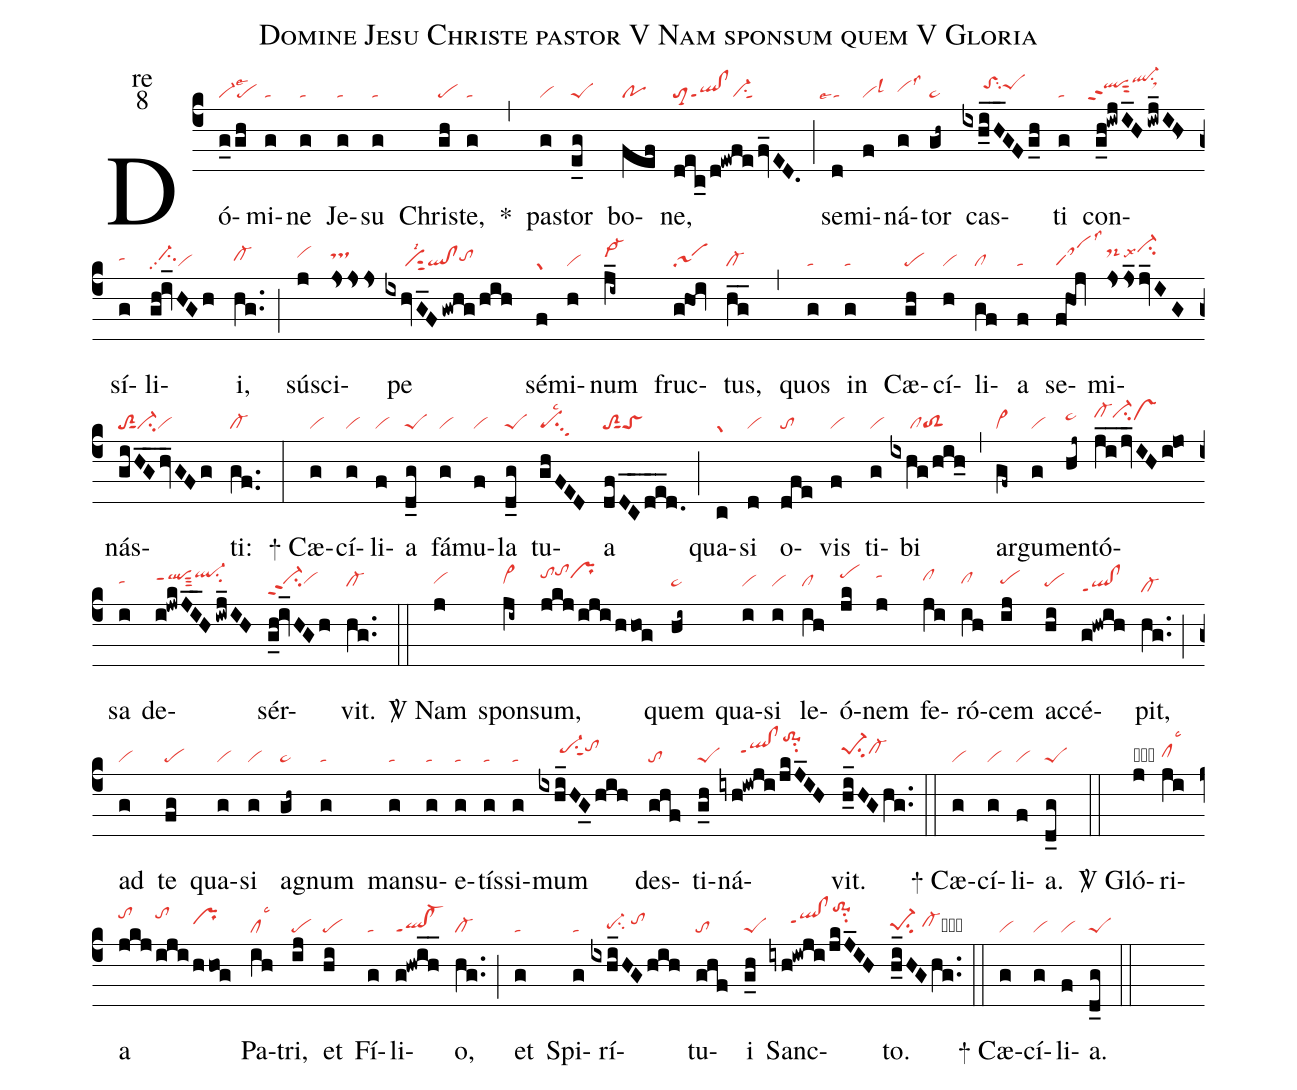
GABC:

name:Domine Jesu Christe pastor V Nam sponsum quem V Gloria;
office-part:re;
mode:8;
nabc-lines:1;
%%
(c4) Dó(g_0gh|vi-lse3```pe)mi(g|ta)ne(g|ta) Je(g|ta)su(g|ta) Chris(gh|pe)te,(g|ta) <sp>*</sp>(,) pas(g|vi)tor(e_g|peS) bo(fef|po)ne,(dec_/d!ewfefv_ED.|toM3ql!clppt1vi-su1sut1) (;) se(d|```talse4)mi(f|vilsl3)ná(g|vihhlss3)tor(gh~|pe~) cas(ixh_i_H_GFg_h|/////toShisu2peShi)ti(g|ta) con(g_h!iwjI_Hiwj_IH>|``qlhippt2sut2ql-hksu1sux1)sí(g|tahh)li(gh!iv_HGh|//ci-hhpp2vi)i,(hg..|cl-hh) (;) sús(j|vihi)ci(jsjsjs|tshi)pe(ixhvG_Fgwhg/hih|/////visut2lsi2ql!cltohh) sé(f|gr)mi(h|vi)num(j_i~|vi->hi) fruc(ghOi|sa1)tus,(hg__|cl-) (,) quos(g|ta) in(g|ta) Cæ(gh|pe)cí(h|vi)li(gf|cl)a(f|ta) se(fhOj|saMlss3)mi(jsjs_2jv_IG|ds-hjlsx6ci-hk)nás(giH_G_hv_GFg|toS2sut1ci-vi)ti:(gf..|cl-) (:)

<sp>+</sp> Cæ(g|vi)cí(g|vi)li(f|vi)a(d_g|peS) fá(g|vi)mu(f|vi)la(d_g|peS) tu(ghFED|pesu3lsc2)a(dfD_C_/d_e_d.|toS2sut1toS) (;) qua(c|gr)si(d|vi) o(dfe|to)vis(f|vi) ti(g|vi)bi(ixhg/hih_|/////cltoS2) (,) ar(gf~|vi>)gu(g|vi)men(hj~|pe~hi)tó(j_i_jv_IHijO|cl-hjci-hjvshi)sa(i|tahi) de(i!jwkJ_I_Hiwj_IH|qlhjppt1sut3ql-hksu2)sér(g_h!iv_HGh|ci-hippt2vihi)vit.(hg..|cl-hh) (::)

<sp>V/</sp> Nam(j|vihi) spon(ji~|vi>hi)sum,(jkj/iji/hhog|tohktohlprhk) quem(hi~|pe~hh) qua(i|vihh)si(i|vihh) le(ih|clhh)ó(jk|pehk)nem(j|tahk) fe(ji|clhj)ró(ih|clhi)cem(ij|pehi) ac(hi|pehh)cé(g!hwih|ql!clppt1)pit,(hg..|cl-) (;) ad(g|vi) te(fg|pe) qua(g|vi)si(g|vi) ag(gh~|pe~)num(g|ta) man(g|ta)su(g|ta)e(g|ta)tís(g|ta)si(g|ta)mum(ixhi_HG_0hih|/////pe-hisu1sut1tohj) des(ghf|to)ti(g_h|peS)ná(iyh!iwji/jkJ_IH|/////qlhi!clhippt1to-1hmsu2)vit.(h_i_HGhg..|pe-1hisu2cl-hi) (::)

<sp>+</sp> Cæ(g|vi)cí(g|vi)li(f|vi)a.(d_g|peS) (::)

<sp>V/</sp> Gló(j|obhgvihh)ri(ji|clhhlsc3)a(jkj|tohk|iji|tohk|hhog|prhi) Pa(ih|cllsc3)tri,(ij|pe) et(hi|pe) Fí(g|ta)li(g!hwih__|ql!cl-ppt1)o,(hg..|cl-) (;) et(g|ta) Spi(g|ta)rí(ixhi_HG/hih|////pe-hgsu2/tohi)tu(ghf|to)i(g_h|peS) Sanc(iyh!iwji/jkJ_IH|/////qlhi!clhippt1to-1hmsu2)to.(h_i_HGhg..|pe-1hgsu2/cl-hhcbhg) (::)

<sp>+</sp> Cæ(g|vi)cí(g|vi)li(f|vi)a.(d_g|peS) (::)
